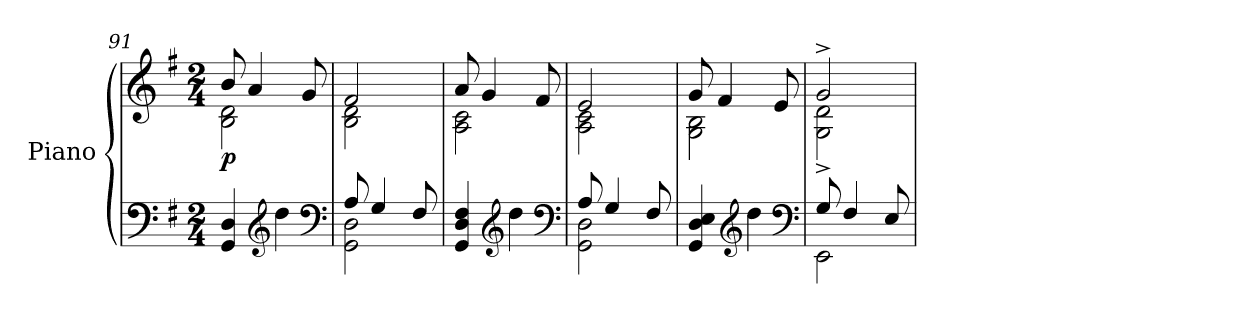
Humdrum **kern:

**kern	**kern	**dynam
*part1	*part1	*part1
*staff2	*staff1	*staff1/2
*I"Piano	*	*
*I'Pno	*	*
*clefF4	*clefG2	*
*k[f#]	*k[f#]	*
*G:	*G:	*
*M2/4	*M2/4	*
=91	=91	=91
*	*^	*
!	!	!	!LO:DY:b
4GG/ 4D/	8b/	2B\ 2d\	p
.	4a/	.	.
*clefG2	*	*	*
4dd\	.	.	.
.	8g/	.	.
*clefF4	*	*	*
=92	=92	=92	=92
*^	*	*	*
8A/	2GG\ 2D\	2f#/	2B\ 2d\	.
4G/	.	.	.	.
8F#/	.	.	.	.
*v	*v	*	*	*
=93	=93	=93	=93
4GG/ 4D/ 4F#/	8a/	2A\ 2c\	.
.	4g/	.	.
*clefG2	*	*	*
4dd\	.	.	.
.	8f#/	.	.
*clefF4	*	*	*
=94	=94	=94	=94
*^	*	*	*
8A/	2GG\ 2D\	2e/	2A\ 2c\	.
4G/	.	.	.	.
8F#/	.	.	.	.
*v	*v	*	*	*
!!LO:LB:g=z	!!
=95	=95	=95	=95
4GG/ 4D/ 4E/	8g/	2G\ 2B\	.
.	4f#/	.	.
*clefG2	*	*	*
4dd\	.	.	.
.	8e/	.	.
*clefF4	*	*	*
=96	=96	=96	=96
*^	*	*	*
8G^/	2EE:\	2g^/	2G\ 2d\	.
4F#/	.	.	.	.
8E/	.	.	.	.
*v	*v	*	*	*
*	*v	*v	*
=	=	=
*-	*-	*-
